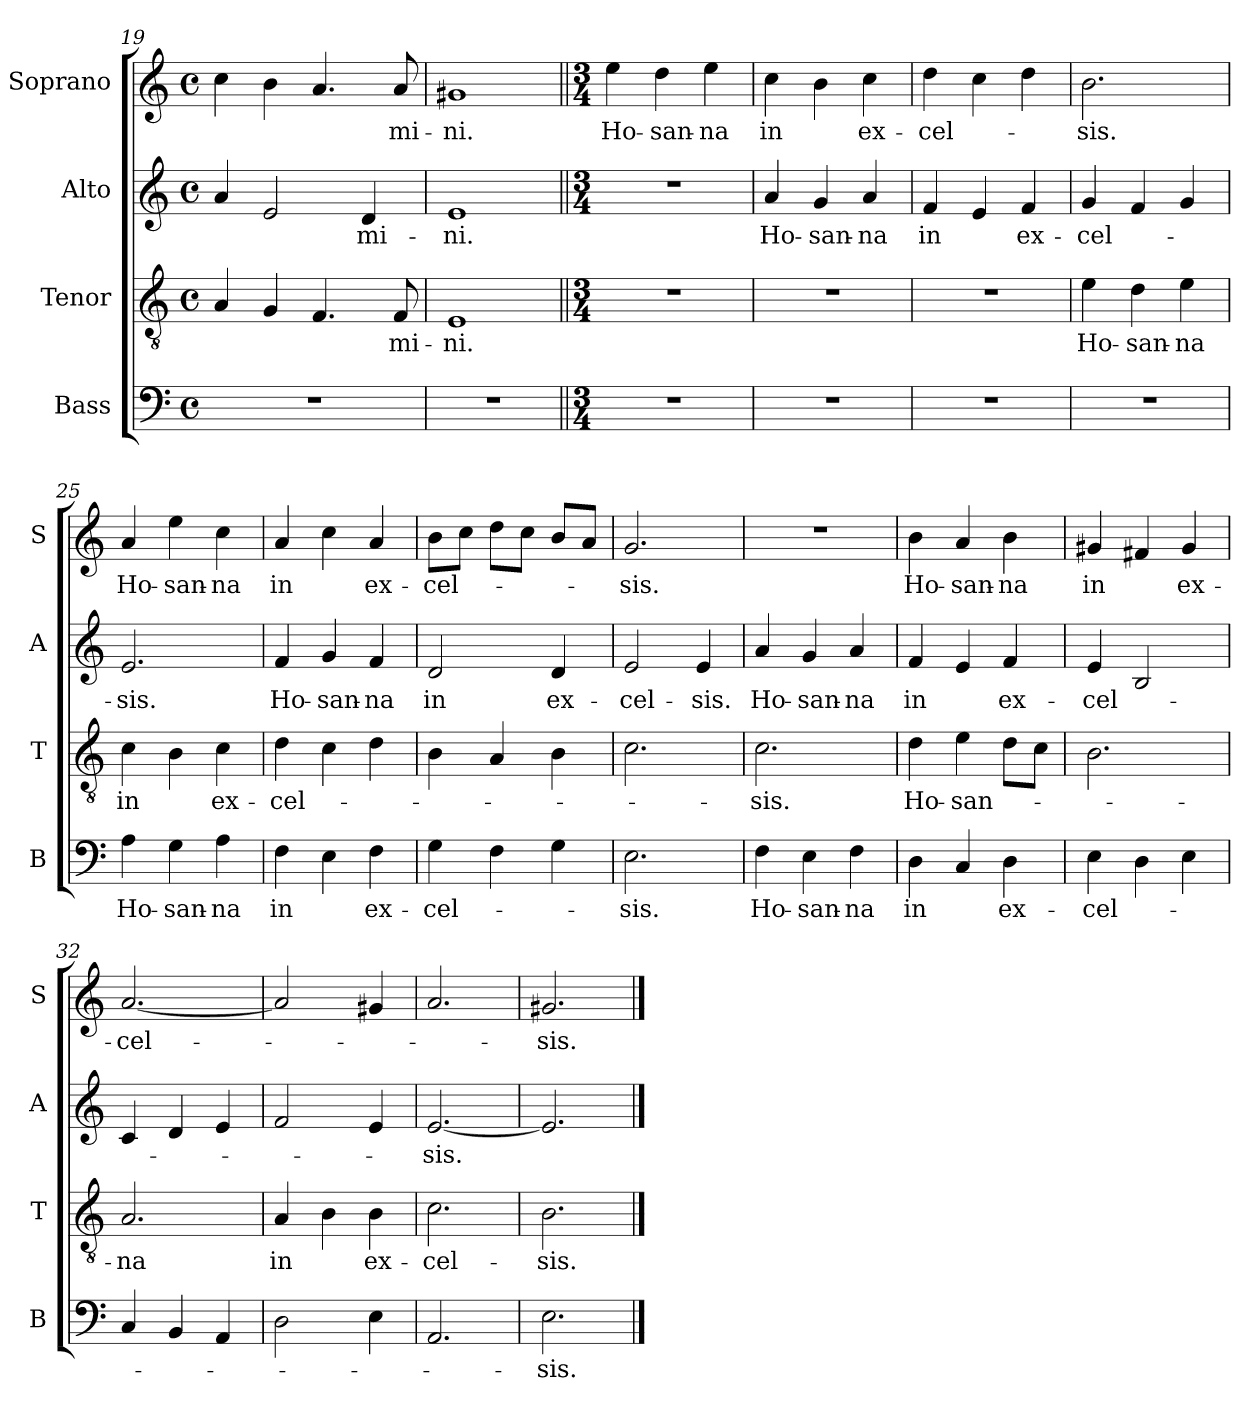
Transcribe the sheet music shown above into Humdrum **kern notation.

**kern	**text	**kern	**text	**kern	**text	**kern	**text
*part4	*part4	*part3	*part3	*part2	*part2	*part1	*part1
*staff4	*staff4	*staff3	*staff3	*staff2	*staff2	*staff1	*staff1
*I"Bass	*	*I"Tenor	*	*I"Alto	*	*I"Soprano	*
*I'B	*	*I'T	*	*I'A	*	*I'S	*
*clefF4	*	*clefGv2	*	*clefG2	*	*clefG2	*
*k[]	*	*k[]	*	*k[]	*	*k[]	*
*a:	*	*a:	*	*a:	*	*a:	*
*M4/4	*	*M4/4	*	*M4/4	*	*M4/4	*
*met(c)	*	*met(c)	*	*met(c)	*	*met(c)	*
=19	=19	=19	=19	=19	=19	=19	=19
1r	.	4A/	.	4a/	.	4cc\	.
.	.	4G/	.	2e/	.	4b\	.
.	.	4.F/	.	.	.	4.a/	.
!	!	!	!	!	!LO:LY:b	!	!
.	.	.	.	4d/	-mi-	.	.
!	!	!	!LO:LY:b	!	!	!	!LO:LY:b
.	.	8F/	-mi-	.	.	8a/	-mi-
=20	=20	=20	=20	=20	=20	=20	=20
!	!	!	!LO:LY:b	!	!LO:LY:b	!	!LO:LY:b
1r	.	1E	-ni.	1e	-ni.	1g#X	-ni.
=21||	=21||	=21||	=21||	=21||	=21||	=21||	=21||
*M3/4	*	*M3/4	*	*M3/4	*	*M3/4	*
!	!	!	!	!	!	!	!LO:LY:b
2.r	.	2.r	.	2.r	.	4ee\	Ho-
!	!	!	!	!	!	!	!LO:LY:b
.	.	.	.	.	.	4dd\	-san-
!	!	!	!	!	!	!	!LO:LY:b
.	.	.	.	.	.	4ee\	-na
!!LO:LB:g=z
=22	=22	=22	=22	=22	=22	=22	=22
!	!	!	!	!	!LO:LY:b	!	!LO:LY:b
2.r	.	2.r	.	4a/	Ho-	4cc\	in
!	!	!	!	!	!LO:LY:b	!	!
.	.	.	.	4g/	-san-	4b\	.
!	!	!	!	!	!LO:LY:b	!	!LO:LY:b
.	.	.	.	4a/	-na	4cc\	ex-
=23	=23	=23	=23	=23	=23	=23	=23
!	!	!	!	!	!LO:LY:b	!	!LO:LY:b
2.r	.	2.r	.	4f/	in	4dd\	-cel-
.	.	.	.	4e/	.	4cc\	.
!	!	!	!	!	!LO:LY:b	!	!
.	.	.	.	4f/	ex-	4dd\	.
=24	=24	=24	=24	=24	=24	=24	=24
!	!	!	!LO:LY:b	!	!LO:LY:b	!	!LO:LY:b
2.r	.	4e\	Ho-	4g/	-cel-	2.b\	-sis.
!	!	!	!LO:LY:b	!	!	!	!
.	.	4d\	-san-	4f/	.	.	.
!	!	!	!LO:LY:b	!	!	!	!
.	.	4e\	-na	4g/	.	.	.
=25	=25	=25	=25	=25	=25	=25	=25
!	!LO:LY:b	!	!LO:LY:b	!	!LO:LY:b	!	!LO:LY:b
4A\	Ho-	4c\	in	2.e/	-sis.	4a/	Ho-
!	!LO:LY:b	!	!	!	!	!	!LO:LY:b
4G\	-san-	4B\	.	.	.	4ee\	-san-
!	!LO:LY:b	!	!LO:LY:b	!	!	!	!LO:LY:b
4A\	-na	4c\	ex-	.	.	4cc\	-na
=26	=26	=26	=26	=26	=26	=26	=26
!	!LO:LY:b	!	!LO:LY:b	!	!LO:LY:b	!	!LO:LY:b
4F\	in	4d\	-cel-	4f/	Ho-	4a/	in
!	!	!	!	!	!LO:LY:b	!	!
4E\	.	4c\	.	4g/	-san-	4cc\	.
!	!LO:LY:b	!	!	!	!LO:LY:b	!	!LO:LY:b
4F\	ex-	4d\	.	4f/	-na	4a/	ex-
=27	=27	=27	=27	=27	=27	=27	=27
!	!LO:LY:b	!	!	!	!LO:LY:b	!	!LO:LY:b
4G\	-cel-	4B\	.	2d/	in	8b\L	-cel-
.	.	.	.	.	.	8cc\J	.
4F\	.	4A/	.	.	.	8dd\L	.
.	.	.	.	.	.	8cc\J	.
!	!	!	!	!	!LO:LY:b	!	!
4G\	.	4B\	.	4d/	ex-	8b/L	.
.	.	.	.	.	.	8a/J	.
=28	=28	=28	=28	=28	=28	=28	=28
!	!LO:LY:b	!	!	!	!LO:LY:b	!	!LO:LY:b
2.E\	-sis.	2.c\	.	2e/	-cel-	2.g/	-sis.
!	!	!	!	!	!LO:LY:b	!	!
.	.	.	.	4e/	-sis.	.	.
!!LO:LB:g=z
=29	=29	=29	=29	=29	=29	=29	=29
!	!LO:LY:b	!	!LO:LY:b	!	!LO:LY:b	!	!
4F\	Ho-	2.c\	-sis.	4a/	Ho-	2.r	.
!	!LO:LY:b	!	!	!	!LO:LY:b	!	!
4E\	-san-	.	.	4g/	-san-	.	.
!	!LO:LY:b	!	!	!	!LO:LY:b	!	!
4F\	-na	.	.	4a/	-na	.	.
=30	=30	=30	=30	=30	=30	=30	=30
!	!LO:LY:b	!	!LO:LY:b	!	!LO:LY:b	!	!LO:LY:b
4D\	in	4d\	Ho-	4f/	in	4b\	Ho-
!	!	!	!LO:LY:b	!	!	!	!LO:LY:b
4C/	.	4e\	-san-	4e/	.	4a/	-san-
!	!LO:LY:b	!	!	!	!LO:LY:b	!	!LO:LY:b
4D\	ex-	8d\L	.	4f/	ex-	4b\	-na
.	.	8c\J	.	.	.	.	.
=31	=31	=31	=31	=31	=31	=31	=31
!	!LO:LY:b	!	!	!	!LO:LY:b	!	!LO:LY:b
4E\	-cel-	2.B\	.	4e/	-cel-	4g#X/	in
4D\	.	.	.	2B/	.	4f#X/	.
!	!	!	!	!	!	!	!LO:LY:b
4E\	.	.	.	.	.	4g#/	ex-
=32	=32	=32	=32	=32	=32	=32	=32
!	!	!	!LO:LY:b	!	!	!	!LO:LY:b
4C/	.	2.A/	-na	4c/	.	[2.a/	-cel-
4BB/	.	.	.	4d/	.	.	.
4AA/	.	.	.	4e/	.	.	.
=33	=33	=33	=33	=33	=33	=33	=33
!	!	!	!LO:LY:b	!	!	!	!
2D\	.	4A/	in	2f/	.	2a/]	.
.	.	4B\	.	.	.	.	.
!	!	!	!LO:LY:b	!	!	!	!
4E\	.	4B\	ex-	4e/	.	4g#X/	.
=34	=34	=34	=34	=34	=34	=34	=34
!	!	!	!LO:LY:b	!	!LO:LY:b	!	!
2.AA/	.	2.c\	-cel-	[2.e/	-sis.	2.a/	.
=35	=35	=35	=35	=35	=35	=35	=35
!	!LO:LY:b	!	!LO:LY:b	!	!	!	!LO:LY:b
2.E\	-sis.	2.B\	-sis.	2.e/]	.	2.g#X/	-sis.
==	==	==	==	==	==	==	==
*-	*-	*-	*-	*-	*-	*-	*-
